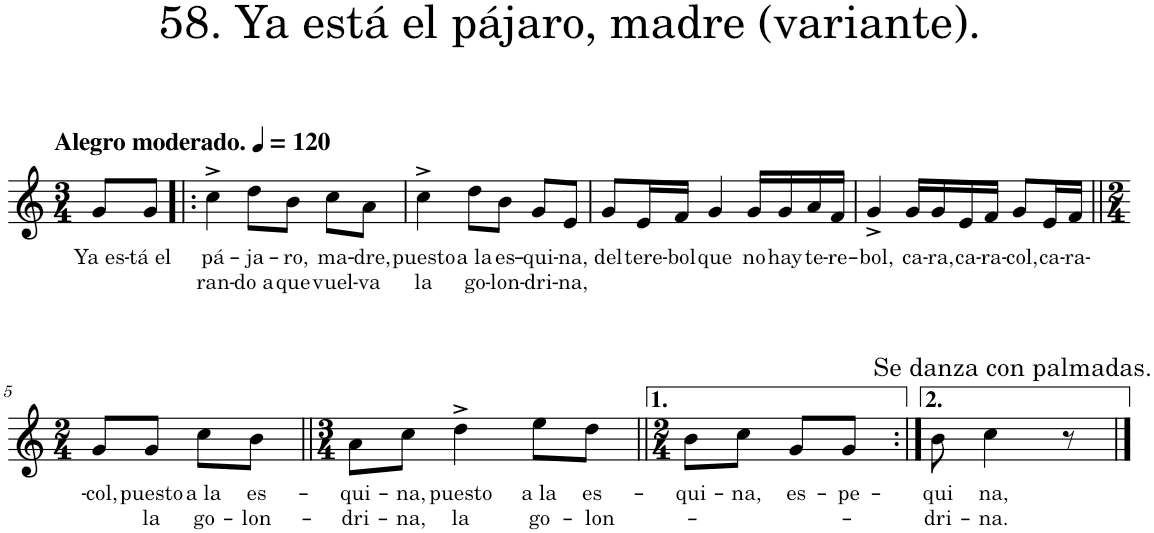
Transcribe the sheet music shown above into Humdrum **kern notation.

**kern	**text	**text
*part1	*part1	*part1
*staff1	*staff1	*staff1
*I"Piano	*	*
*I'Pno.	*	*
*clefG2	*	*
*k[]	*	*
*M3/4	*	*
*MM120	*	*
=	=	=
!LO:TX:a:B:t=Alegro moderado.	!	!
!	!LO:LY:b	!
8g/L	Ya es-	.
!	!LO:LY:b	!
8g/J	-tá el	.
=1!|:	=1!|:	=1!|:
!	!LO:LY:b	!LO:LY:b
4cc^\	pá-	ran-
!	!LO:LY:b	!LO:LY:b
8dd\L	-ja-	-do a
!	!LO:LY:b	!LO:LY:b
8b\J	-ro,	que
!	!LO:LY:b	!LO:LY:b
8cc\L	ma-	vuel-
!	!LO:LY:b	!LO:LY:b
8a\J	-dre,	-va
=2	=2	=2
!	!LO:LY:b	!LO:LY:b
4cc^\	puesto	la
!	!LO:LY:b	!LO:LY:b
8dd\L	a la	go-
!	!LO:LY:b	!LO:LY:b
8b\J	es-	-lon-
!	!LO:LY:b	!LO:LY:b
8g/L	-qui-	-dri-
!	!LO:LY:b	!LO:LY:b
8e/J	-na,	-na,
=3	=3	=3
!	!LO:LY:b	!
8g/L	del	.
!	!LO:LY:b	!
16e/L	tere-	.
!	!LO:LY:b	!
16f/JJ	-bol	.
!	!LO:LY:b	!
4g/	que	.
!	!LO:LY:b	!
16g/LL	no	.
!	!LO:LY:b	!
16g/	hay	.
!	!LO:LY:b	!
16a/	te-	.
!	!LO:LY:b	!
16f/JJ	-re-	.
=4	=4	=4
!LO:TX:b:t=Se danza con palmadas.	!	!
!	!LO:LY:b	!
4g^/	-bol,	.
!	!LO:LY:b	!
16g/LL	ca-	.
!	!LO:LY:b	!
16g/	-ra,	.
!	!LO:LY:b	!
16e/	ca-	.
!	!LO:LY:b	!
16f/JJ	-ra-	.
!	!LO:LY:b	!
8g/L	-col,	.
!	!LO:LY:b	!
16e/L	ca-	.
!	!LO:LY:b	!
16f/JJ	-ra-	.
!!LO:LB:g=z
=5||	=5||	=5||
*M2/4	*	*
!	!LO:LY:b	!
8g/L	-col,	.
!	!LO:LY:b	!LO:LY:b
8g/J	puesto	la
!	!LO:LY:b	!LO:LY:b
8cc\L	a la	go-
!	!LO:LY:b	!LO:LY:b
8b\J	es-	-lon-
=6||	=6||	=6||
*M3/4	*	*
!	!LO:LY:b	!LO:LY:b
8a\L	-qui-	-dri-
!	!LO:LY:b	!LO:LY:b
8cc\J	-na,	-na,
!	!LO:LY:b	!LO:LY:b
4dd^\	puesto	la
!	!LO:LY:b	!LO:LY:b
8ee\L	a la	go-
!	!LO:LY:b	!LO:LY:b
8dd\J	es-	-lon-
=7||	=7||	=7||
*M2/4	*	*
!	!LO:LY:b	!
8b\L	-qui-	.
!	!LO:LY:b	!
8cc\J	-na,	.
!	!LO:LY:b	!
8g/L	es-	.
!	!LO:LY:b	!
8g/J	-pe-	.
=8:|!	=8:|!	=8:|!
!	!LO:LY:b	!LO:LY:b
8b\	-qui	-dri-
!	!LO:LY:b	!LO:LY:b
4cc\	na,	-na.
8r	.	.
==	==	==
*-	*-	*-
